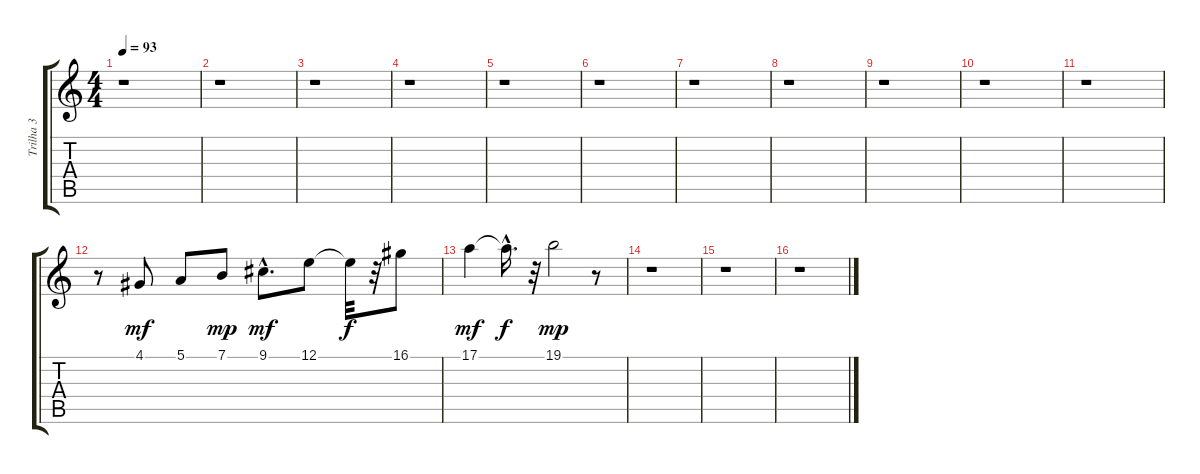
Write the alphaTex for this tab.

\track ("Trilha 3" "Trilha 3") {instrument acousticgrandpiano}
\staff {score tabs}
\tuning (E4 B3 G3 D3 A2 E2) {hide}
\ts (4 4)
\tempo 93
\clef g2
\ks c
r.1{dy mp} |
r.1 |
r.1 |
r.1 |
r.1 |
r.1 |
r.1 |
r.1 |
r.1 |
r.1 |
r.1 |
r.8 4.1.8{dy mf} 5.1.8 7.1.8{dy mp} 9.1{hac}.8{d dy mf} 12.1.8 12.1{t}.32{dy f} r.32 16.1.8 |
17.1.4{dy mf} 17.1{hac t}.16{d dy f} r.32 19.1.2{dy mp} r.8 |
r.1 |
r.1 |
r.1
